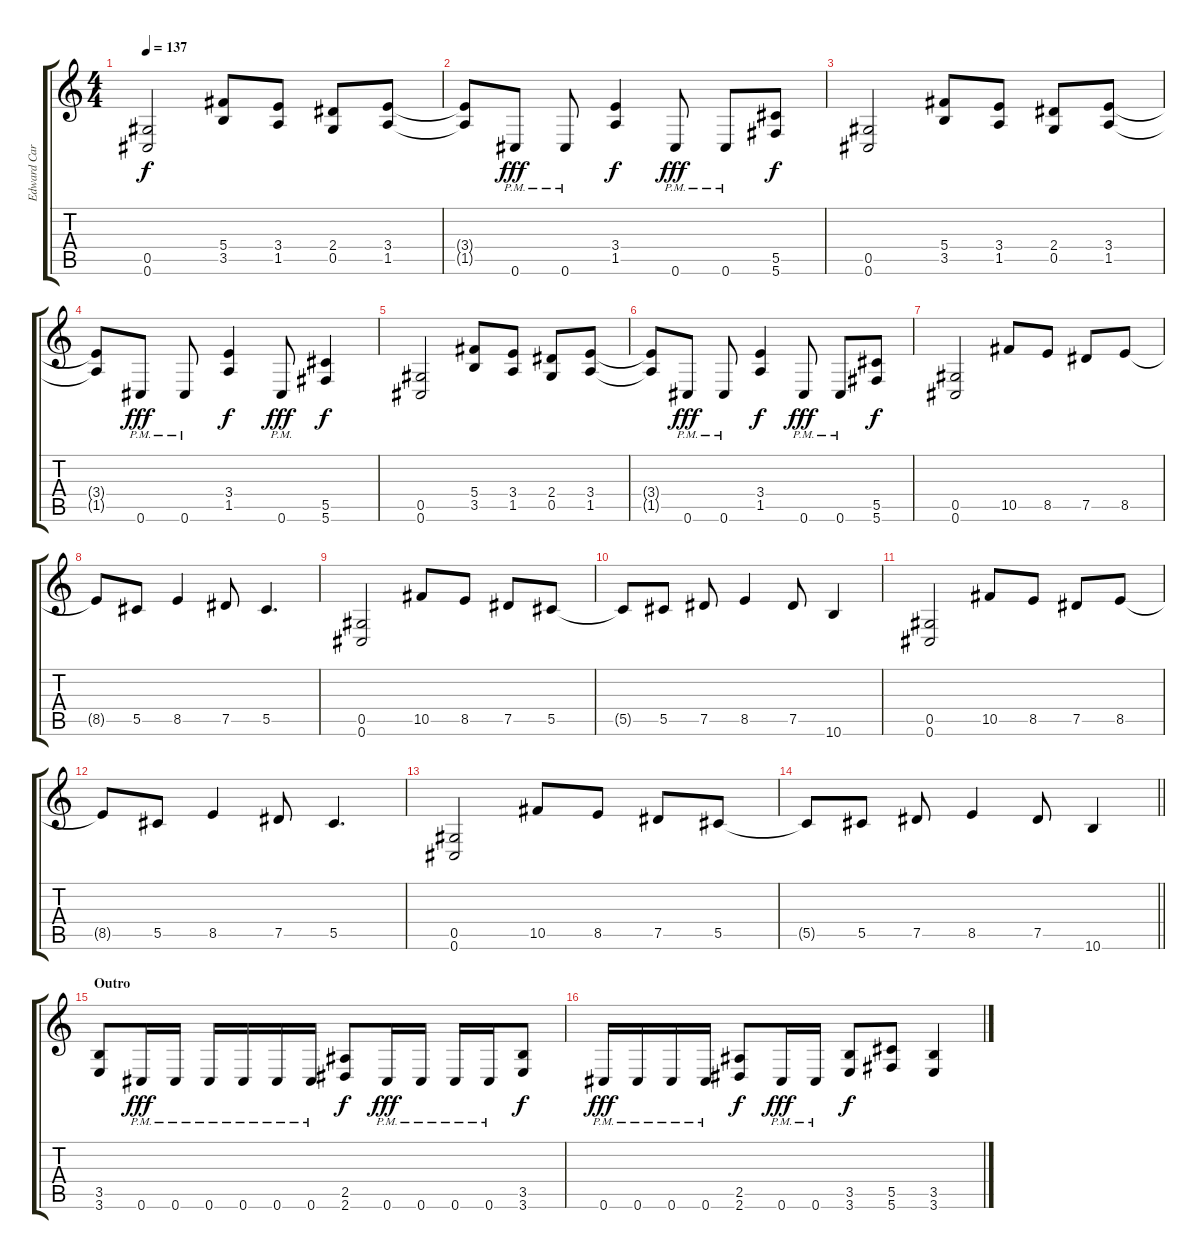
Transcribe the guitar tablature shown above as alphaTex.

\track ("Edward Carlson" "Edward Car") {instrument distortionguitar}
\staff {score tabs}
\tuning (Eb4 Bb3 Gb3 Db3 Ab2 Db2) {hide}
\ts (4 4)
\tempo 137
\clef g2
\ks c
(0.5 0.6).2{dy f} (5.4 3.5).8 (3.4 1.5).8 (2.4 0.5).8 (3.4 1.5).8 |
(3.4{t} 1.5{t}).8 0.6{pm}.8{dy fff} 0.6{pm}.8 (3.4 1.5).4{dy f} 0.6{pm}.8{dy fff} 0.6{pm}.8 (5.5 5.6).8{dy f} |
(0.5 0.6).2 (5.4 3.5).8 (3.4 1.5).8 (2.4 0.5).8 (3.4 1.5).8 |
(3.4{t} 1.5{t}).8 0.6{pm}.8{dy fff} 0.6{pm}.8 (3.4 1.5).4{dy f} 0.6{pm}.8{dy fff} (5.5 5.6).4{dy f} |
(0.5 0.6).2 (5.4 3.5).8 (3.4 1.5).8 (2.4 0.5).8 (3.4 1.5).8 |
(3.4{t} 1.5{t}).8 0.6{pm}.8{dy fff} 0.6{pm}.8 (3.4 1.5).4{dy f} 0.6{pm}.8{dy fff} 0.6{pm}.8 (5.5 5.6).8{dy f} |
(0.5 0.6).2 10.5.8 8.5.8 7.5.8 8.5.8 |
8.5{t}.8 5.5.8 8.5.4 7.5.8 5.5.4{d} |
(0.5 0.6).2 10.5.8 8.5.8 7.5.8 5.5.8 |
5.5{t}.8 5.5.8 7.5.8 8.5.4 7.5.8 10.6.4 |
(0.5 0.6).2 10.5.8 8.5.8 7.5.8 8.5.8 |
8.5{t}.8 5.5.8 8.5.4 7.5.8 5.5.4{d} |
(0.5 0.6).2 10.5.8 8.5.8 7.5.8 5.5.8 |
\barLineRight lightlight
5.5{t}.8 5.5.8 7.5.8 8.5.4 7.5.8 10.6.4 |
\section ("" "Outro")
(3.5 3.6).8 0.6{pm}.16{dy fff} 0.6{pm}.16 0.6{pm}.16 0.6{pm}.16 0.6{pm}.16 0.6{pm}.16 (2.5 2.6).8{dy f} 0.6{pm}.16{dy fff} 0.6{pm}.16 0.6{pm}.16 0.6{pm}.16 (3.5 3.6).8{dy f} |
0.6{pm}.16{dy fff} 0.6{pm}.16 0.6{pm}.16 0.6{pm}.16 (2.5 2.6).8{dy f} 0.6{pm}.16{dy fff} 0.6{pm}.16 (3.5 3.6).8{dy f} (5.5 5.6).8 (3.5 3.6).4
